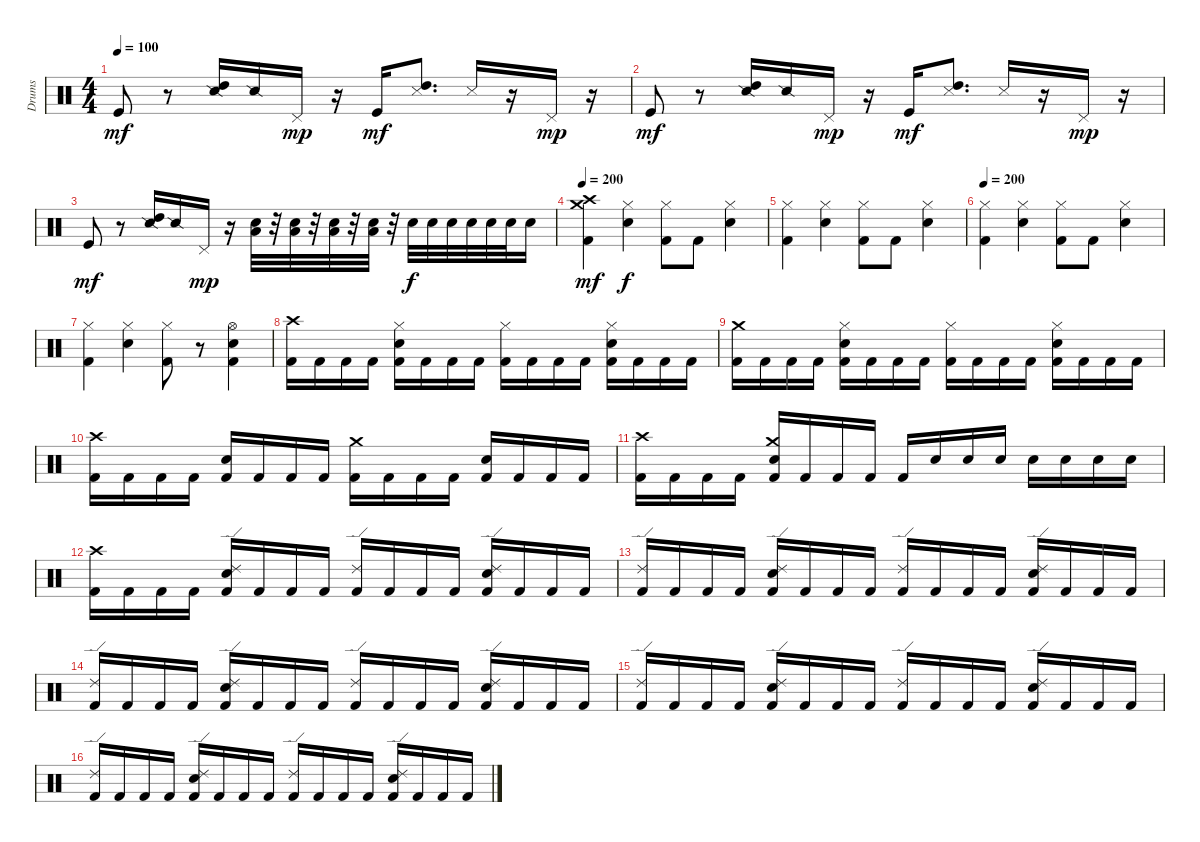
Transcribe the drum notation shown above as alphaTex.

\track ("Drums" "Drums") {instrument percussion}
\staff {score}
\articulation defaults
\ts (4 4)
\tempo 100
\clef neutral
\ks c "Kick (hit)".8{dy mf}
r.8 ("High Tom (hit)" "Snare (side stick) 2").16 "Snare (side stick) 2".16 "Pedal Hi-Hat (hit)".16{dy mp} r.16 "Kick (hit)".16{dy mf} ("High Tom (hit)" "Snare (side stick) 3").8{d} "Snare (side stick) 3".16 r.16 "Pedal Hi-Hat (hit)".16{dy mp} r.16 |
"Kick (hit)".8{dy mf} r.8 ("High Tom (hit)" "Snare (side stick) 2").16 "Snare (side stick) 2".16 "Pedal Hi-Hat (hit)".16{dy mp} r.16 "Kick (hit)".16{dy mf} ("High Tom (hit)" "Snare (side stick) 3").8{d} "Snare (side stick) 3".16 r.16 "Pedal Hi-Hat (hit)".16{dy mp} r.16 |
"Kick (hit)".8{dy mf} r.8 ("High Tom (hit)" "Snare (side stick) 2").16 "Snare (side stick) 2".16 "Pedal Hi-Hat (hit)".16{dy mp} r.16 ("Snare (hit) 2" "Low Tom (hit)").32 r.32 ("Snare (hit) 2" "Low Tom (hit)").32 r.32 ("Snare (hit) 2" "Low Tom (hit)").32 r.32 ("Snare (hit) 2" "Low Tom (hit)").32 r.32 "Snare (hit) 2".32{dy f} "Snare (hit) 2".32 "Snare (hit) 2".32 "Snare (hit) 2".32 "Snare (hit) 2".32 "Snare (hit) 2".32 "Snare (hit) 2".16 |
\tempo 200
("Crash high (hit)" "Crash medium (hit)" "Kick (hit) 2").4{dy mf} ("Hi-Hat (closed)" "Snare (hit) 2").4{dy f} ("Hi-Hat (closed)" "Kick (hit) 2").8 "Kick (hit) 2".8 ("Hi-Hat (closed)" "Snare (hit) 2").4 |
("Hi-Hat (closed)" "Kick (hit) 2").4 ("Hi-Hat (closed)" "Snare (hit) 2").4 ("Hi-Hat (closed)" "Kick (hit) 2").8 "Kick (hit) 2".8 ("Hi-Hat (closed)" "Snare (hit) 2").4 |
\tempo 200
("Hi-Hat (closed)" "Kick (hit) 2").4 ("Hi-Hat (closed)" "Snare (hit) 2").4 ("Hi-Hat (closed)" "Kick (hit) 2").8 "Kick (hit) 2".8 ("Hi-Hat (closed)" "Snare (hit) 2").4 |
("Hi-Hat (closed)" "Kick (hit) 2").4 ("Hi-Hat (closed)" "Snare (hit) 2").4 ("Hi-Hat (closed)" "Kick (hit) 2").8 r.8 ("Hi-Hat (open)" "Snare (hit) 2" "Kick (hit) 2").4 |
("Crash high (hit)" "Kick (hit) 2").16 "Kick (hit) 2".16 "Kick (hit) 2".16 "Kick (hit) 2".16 ("Hi-Hat (closed)" "Snare (hit) 2" "Kick (hit) 2").16 "Kick (hit) 2".16 "Kick (hit) 2".16 "Kick (hit) 2".16 ("Hi-Hat (closed)" "Kick (hit) 2").16 "Kick (hit) 2".16 "Kick (hit) 2".16 "Kick (hit) 2".16 ("Hi-Hat (closed)" "Snare (hit) 2" "Kick (hit) 2").16 "Kick (hit) 2".16 "Kick (hit) 2".16 "Kick (hit) 2".16 |
("Crash medium (hit)" "Kick (hit) 2").16 "Kick (hit) 2".16 "Kick (hit) 2".16 "Kick (hit) 2".16 ("Hi-Hat (closed)" "Snare (hit) 2" "Kick (hit) 2").16 "Kick (hit) 2".16 "Kick (hit) 2".16 "Kick (hit) 2".16 ("Hi-Hat (closed)" "Kick (hit) 2").16 "Kick (hit) 2".16 "Kick (hit) 2".16 "Kick (hit) 2".16 ("Hi-Hat (closed)" "Snare (hit) 2" "Kick (hit) 2").16 "Kick (hit) 2".16 "Kick (hit) 2".16 "Kick (hit) 2".16 |
("Crash high (hit)" "Kick (hit) 2").16 "Kick (hit) 2".16 "Kick (hit) 2".16 "Kick (hit) 2".16 ("Snare (hit) 2" "Kick (hit) 2").16 "Kick (hit) 2".16 "Kick (hit) 2".16 "Kick (hit) 2".16 ("Crash medium (hit)" "Kick (hit) 2").16 "Kick (hit) 2".16 "Kick (hit) 2".16 "Kick (hit) 2".16 ("Snare (hit) 2" "Kick (hit) 2").16 "Kick (hit) 2".16 "Kick (hit) 2".16 "Kick (hit) 2".16 |
("Crash high (hit)" "Kick (hit) 2").16 "Kick (hit) 2".16 "Kick (hit) 2".16 "Kick (hit) 2".16 ("Crash medium (hit)" "Snare (hit) 2" "Kick (hit) 2").16 "Kick (hit) 2".16 "Kick (hit) 2".16 "Kick (hit) 2".16 "Kick (hit) 2".16 "Snare (hit) 2".16 "Snare (hit) 2".16 "Snare (hit) 2".16 "Snare (hit) 2".16 "Snare (hit) 2".16 "Snare (hit) 2".16 "Snare (hit) 2".16 |
("Crash high (hit)" "Kick (hit) 2").16 "Kick (hit) 2".16 "Kick (hit) 2".16 "Kick (hit) 2".16 ("Ride (edge) 2" "Snare (hit) 2" "Kick (hit) 2").16 "Kick (hit) 2".16 "Kick (hit) 2".16 "Kick (hit) 2".16 ("Ride (edge) 2" "Kick (hit) 2").16 "Kick (hit) 2".16 "Kick (hit) 2".16 "Kick (hit) 2".16 ("Ride (edge) 2" "Snare (hit) 2" "Kick (hit) 2").16 "Kick (hit) 2".16 "Kick (hit) 2".16 "Kick (hit) 2".16 |
("Ride (edge) 2" "Kick (hit) 2").16 "Kick (hit) 2".16 "Kick (hit) 2".16 "Kick (hit) 2".16 ("Ride (edge) 2" "Snare (hit) 2" "Kick (hit) 2").16 "Kick (hit) 2".16 "Kick (hit) 2".16 "Kick (hit) 2".16 ("Ride (edge) 2" "Kick (hit) 2").16 "Kick (hit) 2".16 "Kick (hit) 2".16 "Kick (hit) 2".16 ("Ride (edge) 2" "Snare (hit) 2" "Kick (hit) 2").16 "Kick (hit) 2".16 "Kick (hit) 2".16 "Kick (hit) 2".16 |
("Ride (edge) 2" "Kick (hit) 2").16 "Kick (hit) 2".16 "Kick (hit) 2".16 "Kick (hit) 2".16 ("Ride (edge) 2" "Snare (hit) 2" "Kick (hit) 2").16 "Kick (hit) 2".16 "Kick (hit) 2".16 "Kick (hit) 2".16 ("Ride (edge) 2" "Kick (hit) 2").16 "Kick (hit) 2".16 "Kick (hit) 2".16 "Kick (hit) 2".16 ("Ride (edge) 2" "Snare (hit) 2" "Kick (hit) 2").16 "Kick (hit) 2".16 "Kick (hit) 2".16 "Kick (hit) 2".16 |
("Ride (edge) 2" "Kick (hit) 2").16 "Kick (hit) 2".16 "Kick (hit) 2".16 "Kick (hit) 2".16 ("Ride (edge) 2" "Snare (hit) 2" "Kick (hit) 2").16 "Kick (hit) 2".16 "Kick (hit) 2".16 "Kick (hit) 2".16 ("Ride (edge) 2" "Kick (hit) 2").16 "Kick (hit) 2".16 "Kick (hit) 2".16 "Kick (hit) 2".16 ("Ride (edge) 2" "Snare (hit) 2" "Kick (hit) 2").16 "Kick (hit) 2".16 "Kick (hit) 2".16 "Kick (hit) 2".16 |
("Ride (edge) 2" "Kick (hit) 2").16 "Kick (hit) 2".16 "Kick (hit) 2".16 "Kick (hit) 2".16 ("Ride (edge) 2" "Snare (hit) 2" "Kick (hit) 2").16 "Kick (hit) 2".16 "Kick (hit) 2".16 "Kick (hit) 2".16 ("Ride (edge) 2" "Kick (hit) 2").16 "Kick (hit) 2".16 "Kick (hit) 2".16 "Kick (hit) 2".16 ("Ride (edge) 2" "Snare (hit) 2" "Kick (hit) 2").16 "Kick (hit) 2".16 "Kick (hit) 2".16 "Kick (hit) 2".16
